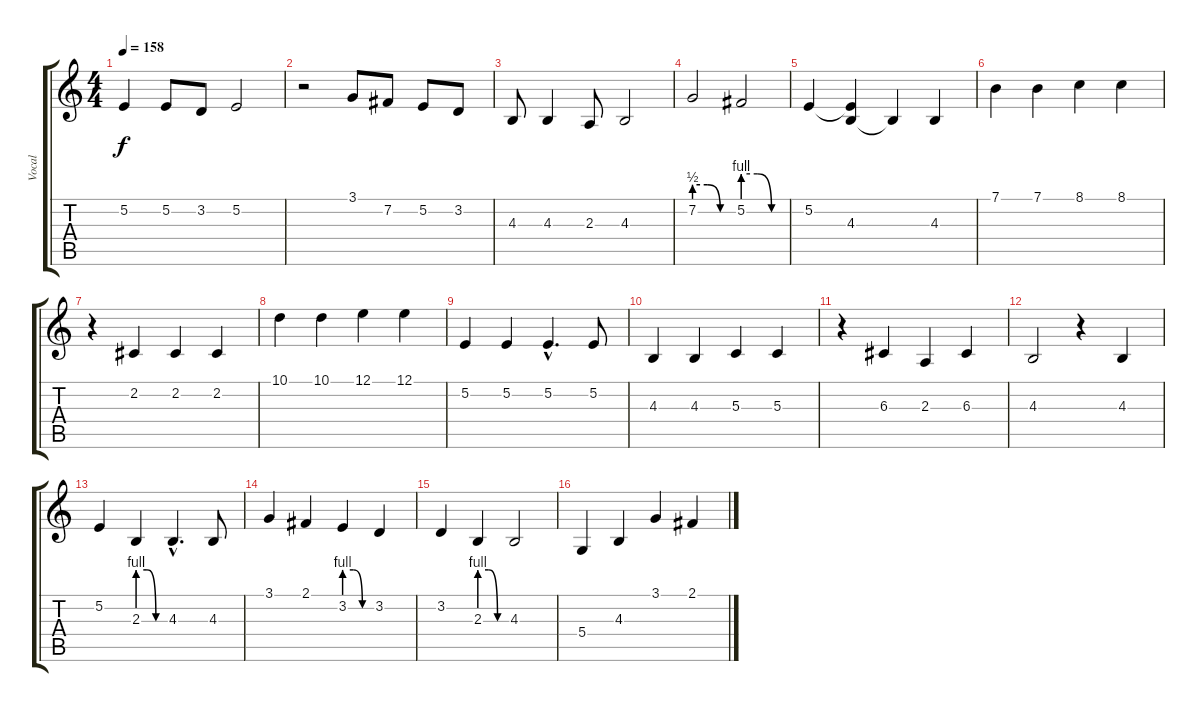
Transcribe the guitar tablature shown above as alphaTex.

\track ("Vocal" "Vocal") {instrument lead6voice}
\staff {score tabs}
\tuning (E4 B3 G3 D3 A2 E2) {hide}
\ts (4 4)
\tempo 158
\clef g2
\ks c
5.2.4{dy f} 5.2.8 3.2.8 5.2.2 |
r.2 3.1.8 7.2.8 5.2.8 3.2.8 |
4.3.8 4.3.4 2.3.8 4.3.2 |
7.2{be (custom 0 2 20 2 40 0 60 0)}.2 5.2{be (custom 0 4 20 4 40 0 60 0)}.2 |
5.2.4 (5.2{t} 4.3).4 4.3{t}.4 4.3.4 |
7.1.4 7.1.4 8.1.4 8.1.4 |
r.4 2.2.4 2.2.4 2.2.4 |
10.1.4 10.1.4 12.1.4 12.1.4 |
5.2.4 5.2.4 5.2{hac}.4{d} 5.2.8 |
4.3.4 4.3.4 5.3.4 5.3.4 |
r.4 6.3.4 2.3.4 6.3.4 |
4.3.2 r.4 4.3.4 |
5.2.4 2.3{be (custom 0 4 20 4 40 0 60 0)}.4 4.3{hac}.4{d} 4.3.8 |
3.1.4 2.1.4 3.2{be (custom 0 4 20 4 40 0 60 0)}.4 3.2.4 |
3.2.4 2.3{be (custom 0 4 20 4 40 0 60 0)}.4 4.3.2 |
5.4.4 4.3.4 3.1.4 2.1.4
